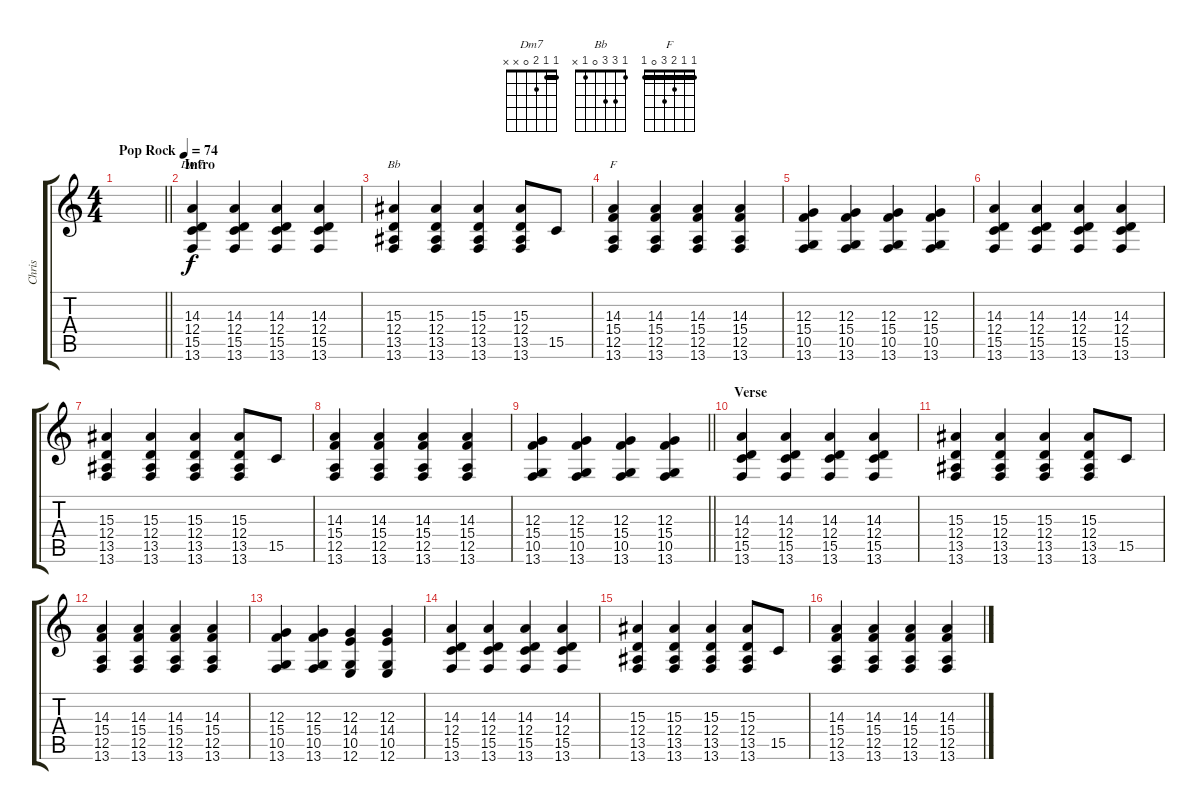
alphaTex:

\track ("Chris" "Chris") {instrument brightacousticpiano}
\staff {score tabs}
\tuning (E4 B3 G3 D3 A2 E2) {hide}
\chord ("Dm7" 1 1 2 0 x x) {barre 1}
\chord ("Bb" 1 3 3 0 1 x)
\chord ("F" 1 1 2 3 0 1) {barre 1}
\ts (4 4)
\tempo (74 "Pop Rock")
\clef g2
\barLineRight lightlight
\ks c
|
\section ("" "Intro")
(14.3 12.4 15.5 13.6).4{ch "Dm7"} (14.3 12.4 15.5 13.6).4 (14.3 12.4 15.5 13.6).4 (14.3 12.4 15.5 13.6).4 |
(15.3 12.4 13.5 13.6).4{ch "Bb"} (15.3 12.4 13.5 13.6).4 (15.3 12.4 13.5 13.6).4 (15.3 12.4 13.5 13.6).8 15.5.8 |
(14.3 15.4 12.5 13.6).4{ch "F"} (14.3 15.4 12.5 13.6).4 (14.3 15.4 12.5 13.6).4 (14.3 15.4 12.5 13.6).4 |
(12.3 15.4 10.5 13.6).4 (12.3 15.4 10.5 13.6).4 (12.3 15.4 10.5 13.6).4 (12.3 15.4 10.5 13.6).4 |
(14.3 12.4 15.5 13.6).4 (14.3 12.4 15.5 13.6).4 (14.3 12.4 15.5 13.6).4 (14.3 12.4 15.5 13.6).4 |
(15.3 12.4 13.5 13.6).4 (15.3 12.4 13.5 13.6).4 (15.3 12.4 13.5 13.6).4 (15.3 12.4 13.5 13.6).8 15.5.8 |
(14.3 15.4 12.5 13.6).4 (14.3 15.4 12.5 13.6).4 (14.3 15.4 12.5 13.6).4 (14.3 15.4 12.5 13.6).4 |
\barLineRight lightlight
(12.3 15.4 10.5 13.6).4 (12.3 15.4 10.5 13.6).4 (12.3 15.4 10.5 13.6).4 (12.3 15.4 10.5 13.6).4 |
\section ("" "Verse")
(14.3 12.4 15.5 13.6).4 (14.3 12.4 15.5 13.6).4 (14.3 12.4 15.5 13.6).4 (14.3 12.4 15.5 13.6).4 |
(15.3 12.4 13.5 13.6).4 (15.3 12.4 13.5 13.6).4 (15.3 12.4 13.5 13.6).4 (15.3 12.4 13.5 13.6).8 15.5.8 |
(14.3 15.4 12.5 13.6).4 (14.3 15.4 12.5 13.6).4 (14.3 15.4 12.5 13.6).4 (14.3 15.4 12.5 13.6).4 |
(12.3 15.4 10.5 13.6).4 (12.3 15.4 10.5 13.6).4 (12.3 14.4 10.5 12.6).4 (12.3 14.4 10.5 12.6).4 |
(14.3 12.4 15.5 13.6).4 (14.3 12.4 15.5 13.6).4 (14.3 12.4 15.5 13.6).4 (14.3 12.4 15.5 13.6).4 |
(15.3 12.4 13.5 13.6).4 (15.3 12.4 13.5 13.6).4 (15.3 12.4 13.5 13.6).4 (15.3 12.4 13.5 13.6).8 15.5.8 |
(14.3 15.4 12.5 13.6).4 (14.3 15.4 12.5 13.6).4 (14.3 15.4 12.5 13.6).4 (14.3 15.4 12.5 13.6).4
